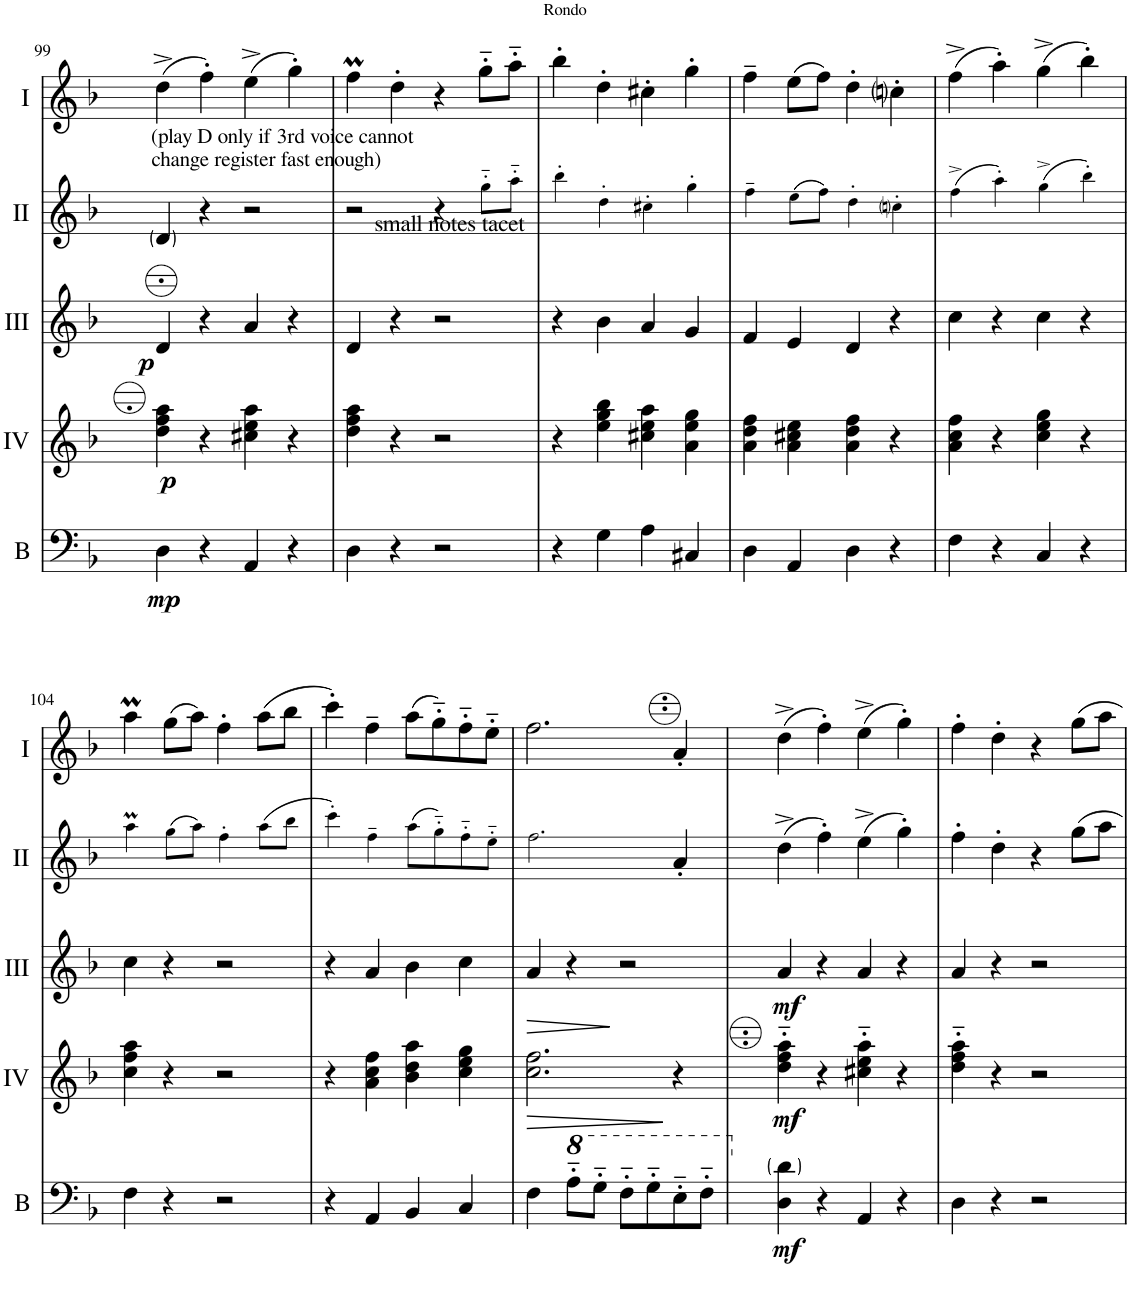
**kern	**dynam	**kern	**dynam	**kern	**dynam	**kern	**kern
*part5	*part5	*part4	*part4	*part3	*part3	*part2	*part1
*staff5	*staff5	*staff4	*staff4	*staff3	*staff3	*staff2	*staff1
*I"Bass	*	*I"Acc. 4	*	*I"Acc. 3	*	*I"Acc. 2	*I"Acc. 1
*I'B	*	*	*	*	*	*	*
!!LO:PB:g=z
*clefF4	*	*clefG2	*	*clefG2	*	*clefG2	*clefG2
*Trd7c12	*	*Trd7c12	*	*	*	*	*
*k[b-]	*	*k[b-]	*	*k[b-]	*	*k[b-]	*k[b-]
*M2/2	*	*M2/2	*	*M2/2	*	*M2/2	*M2/2
*met(c|)	*	*met(c|)	*	*met(c|)	*	*met(c|)	*met(c|)
=99	=99	=99	=99	=99	=99	=99	=99
!	!	!	!	!	!	!LO:TX:a:t=(play D only if 3rd voice cannot	!
!	!	!	!	!	!	!LO:TX:a:t=change register fast enough)	!
!	!LO:DY:b	!	!LO:DY:b	!	!LO:DY:b	!	!
4D\	mp	4dd\ 4ff\ 4aa\	p	4d/	p	4d/	(4dd^\
4r	.	4r	.	4r	.	4r	4ff'\)
4AA/	.	4cc#X\ 4ee\ 4aa\	.	4a/	.	2r	(4ee^\
4r	.	4r	.	4r	.	.	4gg'\)
=100	=100	=100	=100	=100	=100	=100	=100
4D\	.	4dd\ 4ff\ 4aa\	.	4d/	.	2r	4ffM\
4r	.	4r	.	4r	.	.	4dd'\
2r	.	2r	.	2r	.	4r	4r
!	!	!	!	!	!	!LO:TX:a:t=small notes tacet	!
.	.	.	.	.	.	8gg'~\L	8gg'~\L
.	.	.	.	.	.	8aa'~\J	8aa'~\J
=101	=101	=101	=101	=101	=101	=101	=101
4r	.	4r	.	4r	.	4bb-'\	4bb-'\
4G\	.	4ee\ 4gg\ 4bb-\	.	4b-\	.	4dd'\	4dd'\
4A\	.	4cc#X\ 4ee\ 4aa\	.	4a/	.	4cc#X'\	4cc#X'\
4C#X/	.	4a\ 4ee\ 4gg\	.	4g/	.	4gg'\	4gg'\
=102	=102	=102	=102	=102	=102	=102	=102
4D\	.	4a\ 4dd\ 4ff\	.	4f/	.	4ff~\	4ff~\
4AA/	.	4a\ 4cc#X\ 4ee\	.	4e/	.	(8ee\L	(8ee\L
.	.	.	.	.	.	8ff\J)	8ff\J)
4D\	.	4a\ 4dd\ 4ff\	.	4d/	.	4dd'\	4dd'\
4r	.	4r	.	4r	.	4ccni'\	4ccni'\
=103	=103	=103	=103	=103	=103	=103	=103
4F\	.	4a\ 4cc\ 4ff\	.	4cc\	.	(4ff^\	(4ff^\
4r	.	4r	.	4r	.	4aa'\)	4aa'\)
4C/	.	4cc\ 4ee\ 4gg\	.	4cc\	.	(4gg^\	(4gg^\
4r	.	4r	.	4r	.	4bb-'\)	4bb-'\)
!!LO:LB:g=z
=104	=104	=104	=104	=104	=104	=104	=104
4F\	.	4cc\ 4ff\ 4aa\	.	4cc\	.	4aam\	4aam\
4r	.	4r	.	4r	.	(8gg\L	(8gg\L
.	.	.	.	.	.	8aa\J)	8aa\J)
2r	.	2r	.	2r	.	4ff'\	4ff'\
.	.	.	.	.	.	(8aa\L	(8aa\L
.	.	.	.	.	.	8bb-\J	8bb-\J
=105	=105	=105	=105	=105	=105	=105	=105
4r	.	4r	.	4r	.	4ccc'\)	4ccc'\)
4AA/	.	4a\ 4cc\ 4ff\	.	4a/	.	4ff~\	4ff~\
4BB-/	.	4b-\ 4dd\ 4aa\	.	4b-\	.	(8aa\L	(8aa\L
.	.	.	.	.	.	8gg'~\)	8gg'~\)
4C/	.	4cc\ 4ee\ 4gg\	.	4cc\	.	8ff'~\	8ff'~\
.	.	.	.	.	.	8ee'~\J	8ee'~\J
=106	=106	=106	=106	=106	=106	=106	=106
!	!	!	!LO:HP:b	!	!LO:HP:b	!	!
4F\	.	2.cc\ 2.ff\	>	4a/	>	2.ff\	2.ff\
*8va	*	*	*	*	*	*	*
8a'~\L	.	.	.	4r	.	.	.
8g'~\J	.	.	.	.	.	.	.
8f'~\L	.	.	.	2r	]	.	.
8g'~\	.	.	.	.	.	.	.
8e'~\	.	4r	]	.	.	4a'/	4a'/
8f'~\J	.	.	.	.	.	.	.
=107	=107	=107	=107	=107	=107	=107	=107
*X8va	*	*	*	*	*	*	*
!	!LO:DY:b	!	!LO:DY:b	!	!LO:DY:b	!	!
4D\ 4d\	mf	4dd\'~ 4ff\'~ 4aa\'~	mf	4a/	mf	(4dd^\	(4dd^\
4r	.	4r	.	4r	.	4ff'\)	4ff'\)
4AA/	.	4cc#X\'~ 4ee\'~ 4aa\'~	.	4a/	.	(4ee^\	(4ee^\
4r	.	4r	.	4r	.	4gg'\)	4gg'\)
=108	=108	=108	=108	=108	=108	=108	=108
4D\	.	4dd\'~ 4ff\'~ 4aa\'~	.	4a/	.	4ff'\	4ff'\
4r	.	4r	.	4r	.	4dd'\	4dd'\
2r	.	2r	.	2r	.	4r	4r
.	.	.	.	.	.	8gg\L	8gg\L
.	.	.	.	.	.	8aa\J	8aa\J
=	=	=	=	=	=	=	=
*-	*-	*-	*-	*-	*-	*-	*-
